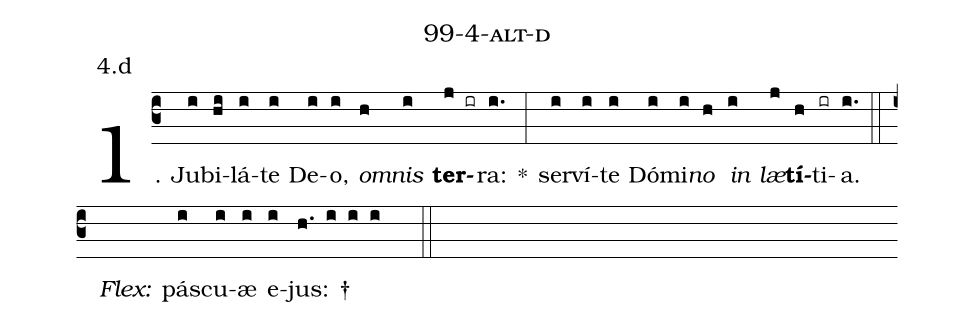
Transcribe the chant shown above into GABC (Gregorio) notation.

name: 99-4-alt-d;
annotation: 4.d;
%%
(c3)1. Ju(i)bi(hi)lá(i)te(i) De(i)o,(i) <i>om</i>(h)<i>nis</i>(i) <b>ter</b>(j ir)ra:(i.) *(:) ser(i)ví(i)te(i) Dó(i)mi(i)<i>no</i>(h) <i>in</i>(i) <i>læ</i>(j)<b>tí</b>(h)ti(ir)a.(i.) (::)
<i>Flex:</i>()  pás(i)cu(i)æ(i) e(i)jus: †(h. i i i  ::)
